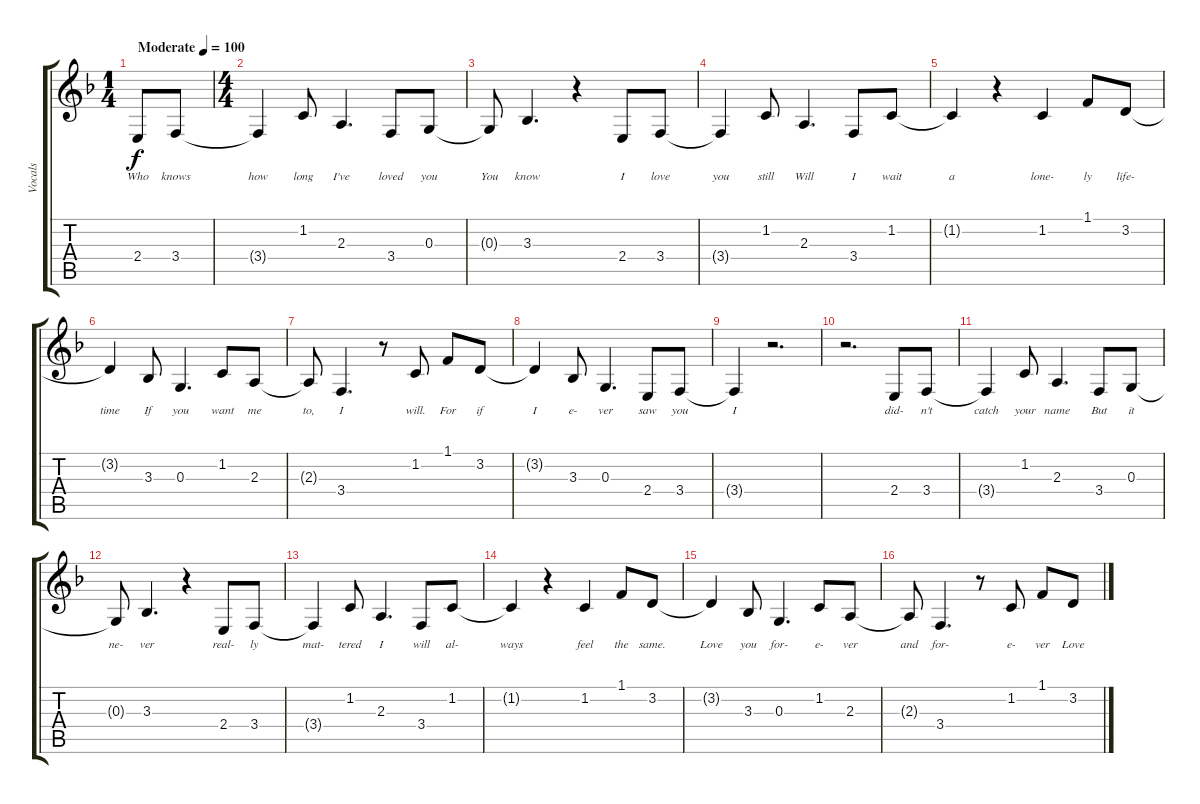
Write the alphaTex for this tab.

\track ("Vocals" "Vocals") {instrument tenorsax}
\staff {score tabs}
\tuning (E4 B3 G3 D3 A2 E2) {hide}
\ts (1 4)
\tempo (100 "Moderate")
\clef g2
\ks f
2.4.8{lyrics (0 "Who") lyrics (1 "") lyrics (2 "") lyrics (3 "") lyrics (4 "") dy f instrument tenorsax} 3.4.8{lyrics (0 "knows") lyrics (1 "") lyrics (2 "") lyrics (3 "") lyrics (4 "")} |
\ts (4 4)
3.4{t}.4{lyrics (0 "how") lyrics (1 "") lyrics (2 "") lyrics (3 "") lyrics (4 "")} 1.2.8{lyrics (0 "long") lyrics (1 "") lyrics (2 "") lyrics (3 "") lyrics (4 "")} 2.3.4{d lyrics (0 "I've") lyrics (1 "") lyrics (2 "") lyrics (3 "") lyrics (4 "")} 3.4.8{lyrics (0 "loved") lyrics (1 "") lyrics (2 "") lyrics (3 "") lyrics (4 "")} 0.3.8{lyrics (0 "you") lyrics (1 "") lyrics (2 "") lyrics (3 "") lyrics (4 "")} |
0.3{t}.8{lyrics (0 "You") lyrics (1 "") lyrics (2 "") lyrics (3 "") lyrics (4 "")} 3.3.4{d lyrics (0 "know") lyrics (1 "") lyrics (2 "") lyrics (3 "") lyrics (4 "")} r.4 2.4.8{lyrics (0 "I") lyrics (1 "") lyrics (2 "") lyrics (3 "") lyrics (4 "")} 3.4.8{lyrics (0 "love") lyrics (1 "") lyrics (2 "") lyrics (3 "") lyrics (4 "")} |
3.4{t}.4{lyrics (0 "you") lyrics (1 "") lyrics (2 "") lyrics (3 "") lyrics (4 "")} 1.2.8{lyrics (0 "still") lyrics (1 "") lyrics (2 "") lyrics (3 "") lyrics (4 "")} 2.3.4{d lyrics (0 "Will") lyrics (1 "") lyrics (2 "") lyrics (3 "") lyrics (4 "")} 3.4.8{lyrics (0 "I") lyrics (1 "") lyrics (2 "") lyrics (3 "") lyrics (4 "")} 1.2.8{lyrics (0 "wait") lyrics (1 "") lyrics (2 "") lyrics (3 "") lyrics (4 "")} |
1.2{t}.4{lyrics (0 "a") lyrics (1 "") lyrics (2 "") lyrics (3 "") lyrics (4 "")} r.4 1.2.4{lyrics (0 "lone-") lyrics (1 "") lyrics (2 "") lyrics (3 "") lyrics (4 "")} 1.1.8{lyrics (0 "ly") lyrics (1 "") lyrics (2 "") lyrics (3 "") lyrics (4 "")} 3.2.8{lyrics (0 "life-") lyrics (1 "") lyrics (2 "") lyrics (3 "") lyrics (4 "")} |
3.2{t}.4{lyrics (0 "time") lyrics (1 "") lyrics (2 "") lyrics (3 "") lyrics (4 "")} 3.3.8{lyrics (0 "If") lyrics (1 "") lyrics (2 "") lyrics (3 "") lyrics (4 "")} 0.3.4{d lyrics (0 "you") lyrics (1 "") lyrics (2 "") lyrics (3 "") lyrics (4 "")} 1.2.8{lyrics (0 "want") lyrics (1 "") lyrics (2 "") lyrics (3 "") lyrics (4 "")} 2.3.8{lyrics (0 "me") lyrics (1 "") lyrics (2 "") lyrics (3 "") lyrics (4 "")} |
2.3{t}.8{lyrics (0 "to,") lyrics (1 "") lyrics (2 "") lyrics (3 "") lyrics (4 "")} 3.4.4{d lyrics (0 "I") lyrics (1 "") lyrics (2 "") lyrics (3 "") lyrics (4 "")} r.8 1.2.8{lyrics (0 "will.") lyrics (1 "") lyrics (2 "") lyrics (3 "") lyrics (4 "")} 1.1.8{lyrics (0 "For") lyrics (1 "") lyrics (2 "") lyrics (3 "") lyrics (4 "")} 3.2.8{lyrics (0 "if") lyrics (1 "") lyrics (2 "") lyrics (3 "") lyrics (4 "")} |
3.2{t}.4{lyrics (0 "I") lyrics (1 "") lyrics (2 "") lyrics (3 "") lyrics (4 "")} 3.3.8{lyrics (0 "e-") lyrics (1 "") lyrics (2 "") lyrics (3 "") lyrics (4 "")} 0.3.4{d lyrics (0 "ver") lyrics (1 "") lyrics (2 "") lyrics (3 "") lyrics (4 "")} 2.4.8{lyrics (0 "saw") lyrics (1 "") lyrics (2 "") lyrics (3 "") lyrics (4 "")} 3.4.8{lyrics (0 "you") lyrics (1 "") lyrics (2 "") lyrics (3 "") lyrics (4 "")} |
3.4{t}.4{lyrics (0 "I") lyrics (1 "") lyrics (2 "") lyrics (3 "") lyrics (4 "")} r.2{d} |
r.2{d} 2.4.8{lyrics (0 "did-") lyrics (1 "") lyrics (2 "") lyrics (3 "") lyrics (4 "")} 3.4.8{lyrics (0 "n't") lyrics (1 "") lyrics (2 "") lyrics (3 "") lyrics (4 "")} |
3.4{t}.4{lyrics (0 "catch") lyrics (1 "") lyrics (2 "") lyrics (3 "") lyrics (4 "")} 1.2.8{lyrics (0 "your") lyrics (1 "") lyrics (2 "") lyrics (3 "") lyrics (4 "")} 2.3.4{d lyrics (0 "name") lyrics (1 "") lyrics (2 "") lyrics (3 "") lyrics (4 "")} 3.4.8{lyrics (0 "But") lyrics (1 "") lyrics (2 "") lyrics (3 "") lyrics (4 "")} 0.3.8{lyrics (0 "it") lyrics (1 "") lyrics (2 "") lyrics (3 "") lyrics (4 "")} |
0.3{t}.8{lyrics (0 "ne-") lyrics (1 "") lyrics (2 "") lyrics (3 "") lyrics (4 "")} 3.3.4{d lyrics (0 "ver") lyrics (1 "") lyrics (2 "") lyrics (3 "") lyrics (4 "")} r.4 2.4.8{lyrics (0 "real-") lyrics (1 "") lyrics (2 "") lyrics (3 "") lyrics (4 "")} 3.4.8{lyrics (0 "ly") lyrics (1 "") lyrics (2 "") lyrics (3 "") lyrics (4 "")} |
3.4{t}.4{lyrics (0 "mat-") lyrics (1 "") lyrics (2 "") lyrics (3 "") lyrics (4 "")} 1.2.8{lyrics (0 "tered") lyrics (1 "") lyrics (2 "") lyrics (3 "") lyrics (4 "")} 2.3.4{d lyrics (0 "I") lyrics (1 "") lyrics (2 "") lyrics (3 "") lyrics (4 "")} 3.4.8{lyrics (0 "will") lyrics (1 "") lyrics (2 "") lyrics (3 "") lyrics (4 "")} 1.2.8{lyrics (0 "al-") lyrics (1 "") lyrics (2 "") lyrics (3 "") lyrics (4 "")} |
1.2{t}.4{lyrics (0 "ways") lyrics (1 "") lyrics (2 "") lyrics (3 "") lyrics (4 "")} r.4 1.2.4{lyrics (0 "feel") lyrics (1 "") lyrics (2 "") lyrics (3 "") lyrics (4 "")} 1.1.8{lyrics (0 "the") lyrics (1 "") lyrics (2 "") lyrics (3 "") lyrics (4 "")} 3.2.8{lyrics (0 "same.") lyrics (1 "") lyrics (2 "") lyrics (3 "") lyrics (4 "")} |
3.2{t}.4{lyrics (0 "Love") lyrics (1 "") lyrics (2 "") lyrics (3 "") lyrics (4 "")} 3.3.8{lyrics (0 "you") lyrics (1 "") lyrics (2 "") lyrics (3 "") lyrics (4 "")} 0.3.4{d lyrics (0 "for-") lyrics (1 "") lyrics (2 "") lyrics (3 "") lyrics (4 "")} 1.2.8{lyrics (0 "e-") lyrics (1 "") lyrics (2 "") lyrics (3 "") lyrics (4 "")} 2.3.8{lyrics (0 "ver") lyrics (1 "") lyrics (2 "") lyrics (3 "") lyrics (4 "")} |
2.3{t}.8{lyrics (0 "and") lyrics (1 "") lyrics (2 "") lyrics (3 "") lyrics (4 "")} 3.4.4{d lyrics (0 "for-") lyrics (1 "") lyrics (2 "") lyrics (3 "") lyrics (4 "")} r.8 1.2.8{lyrics (0 "e-") lyrics (1 "") lyrics (2 "") lyrics (3 "") lyrics (4 "")} 1.1.8{lyrics (0 "ver") lyrics (1 "") lyrics (2 "") lyrics (3 "") lyrics (4 "")} 3.2.8{lyrics (0 "Love") lyrics (1 "") lyrics (2 "") lyrics (3 "") lyrics (4 "")}
